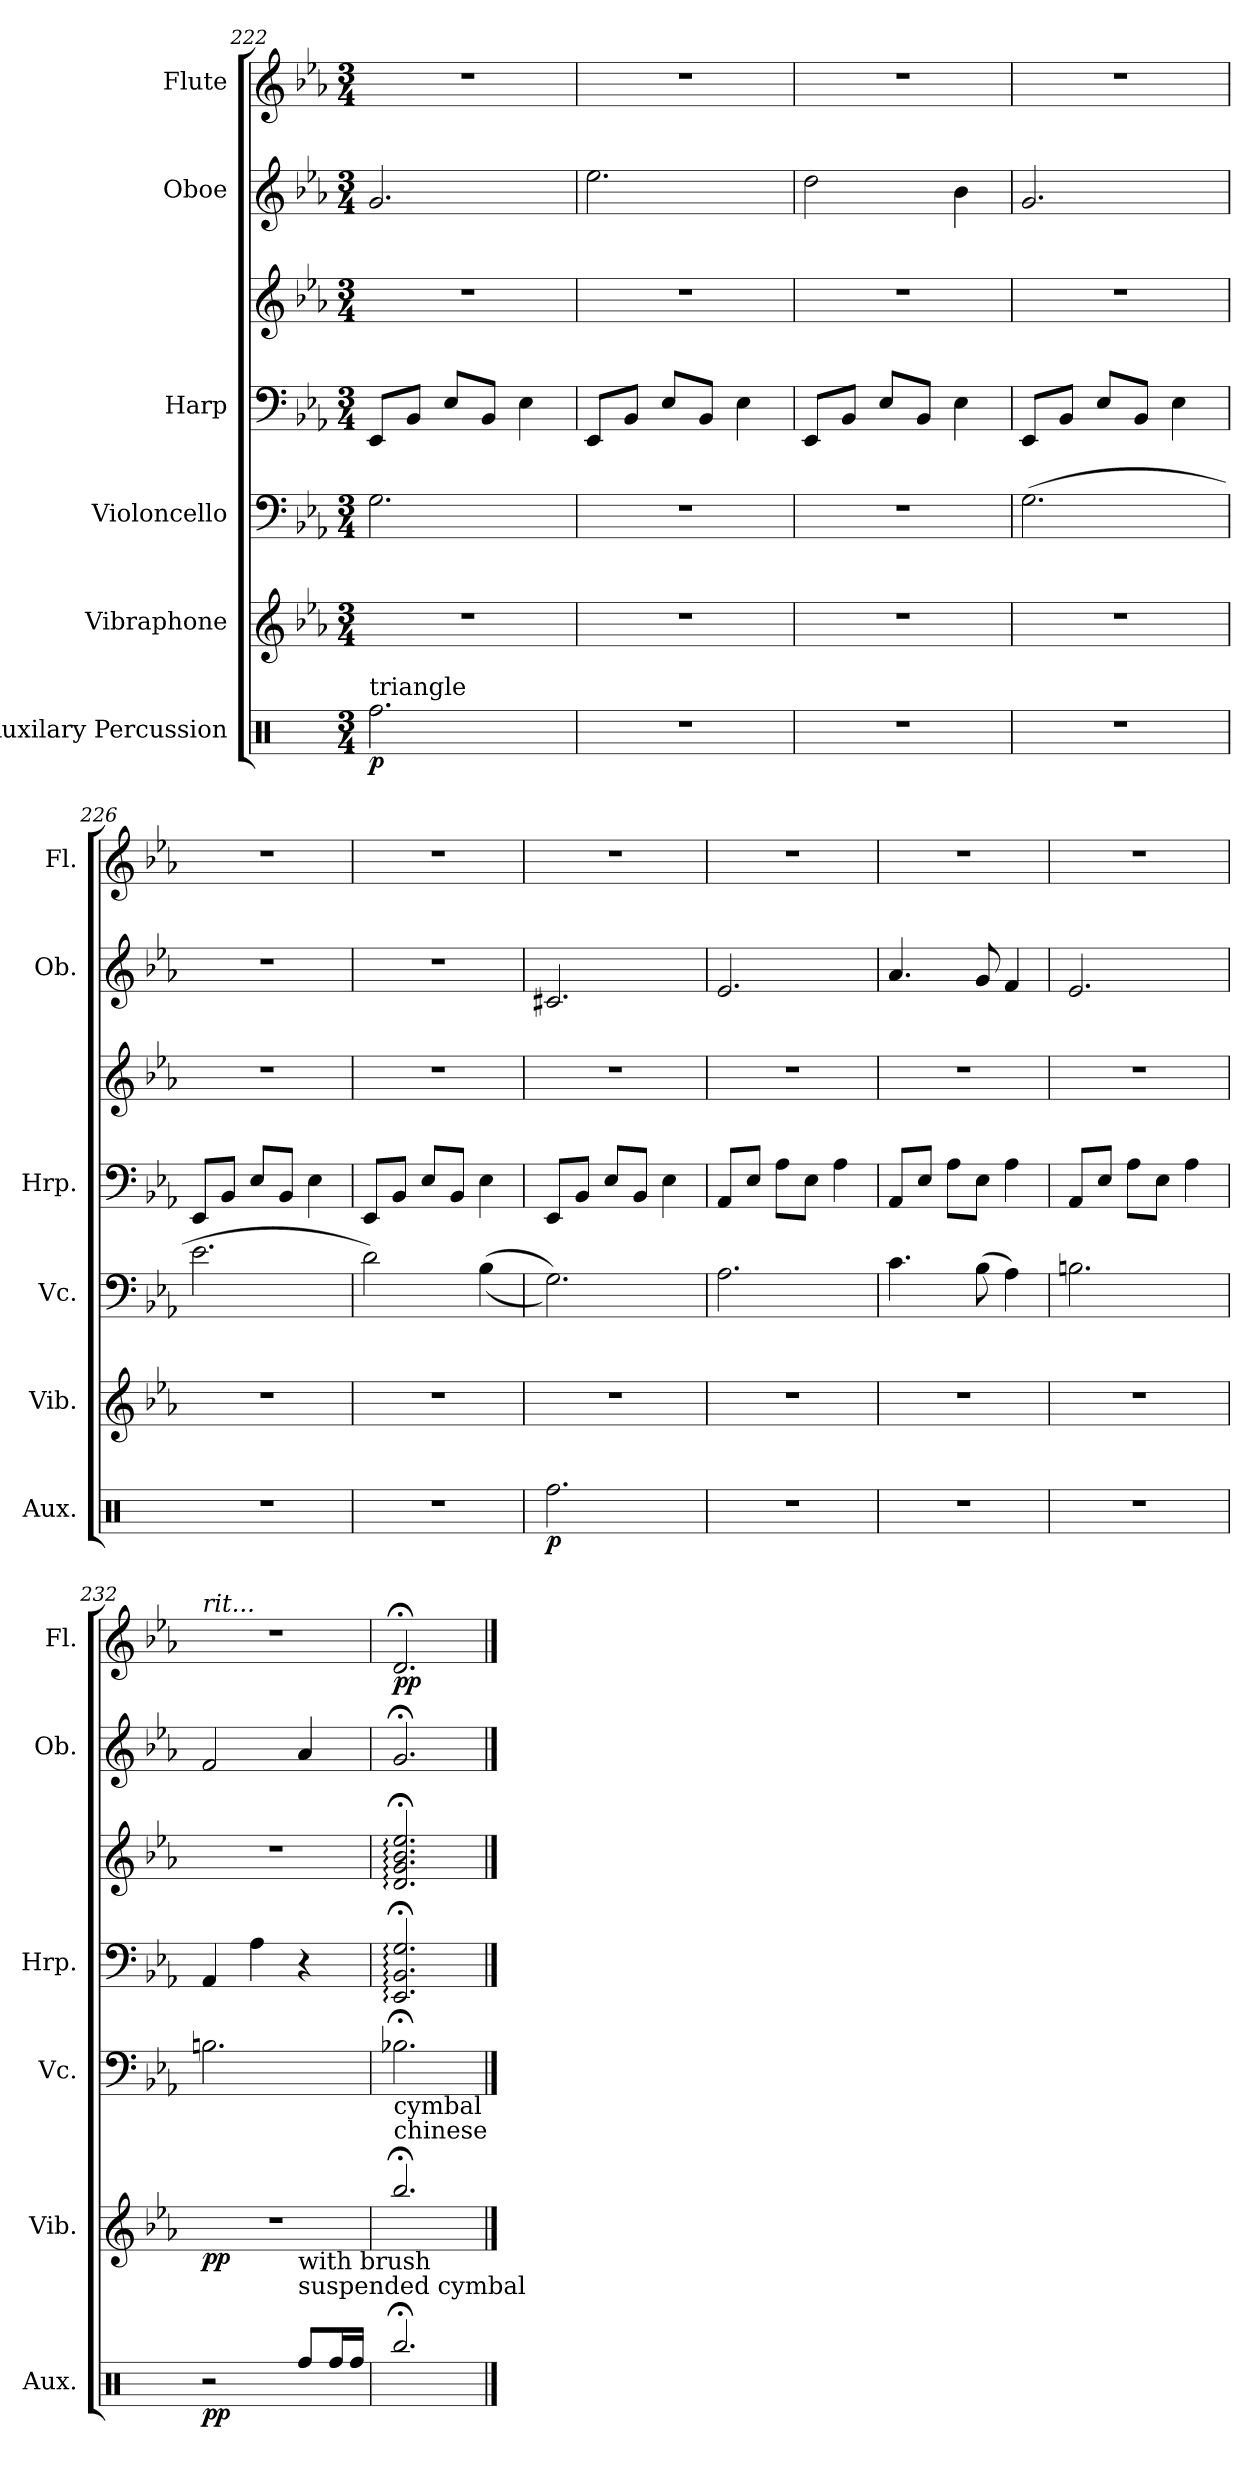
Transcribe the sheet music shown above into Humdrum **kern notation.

**kern	**dynam	**kern	**dynam	**kern	**kern	**kern	**kern	**kern	**dynam
*part6	*part6	*part5	*part5	*part4	*part3	*part3	*part2	*part1	*part1
*staff7	*staff7	*staff6	*staff6	*staff5	*staff4	*staff3	*staff2	*staff1	*staff1
*I"Auxilary Percussion	*	*I"Vibraphone	*	*I"Violoncello	*I"Harp	*	*I"Oboe	*I"Flute	*
*I'Aux.	*	*I'Vib.	*	*I'Vc.	*I'Hrp.	*	*I'Ob.	*I'Fl.	*
*clefX	*	*clefG2	*	*clefF4	*clefF4	*clefG2	*clefG2	*clefG2	*
*k[]	*	*k[b-e-a-]	*	*k[b-e-a-]	*k[b-e-a-]	*k[b-e-a-]	*k[b-e-a-]	*k[b-e-a-]	*
*M3/4	*	*M3/4	*	*M3/4	*M3/4	*M3/4	*M3/4	*M3/4	*
=222	=222	=222	=222	=222	=222	=222	=222	=222	=222
!LO:TX:a:t=triangle	!	!	!	!	!	!	!	!	!
!	!LO:DY:b	!	!	!	!	!	!	!	!
2.Rff\	p	2.r	.	2.G\	8EE-/L	2.r	2.g/	2.r	.
.	.	.	.	.	8BB-/J	.	.	.	.
.	.	.	.	.	8E-/L	.	.	.	.
.	.	.	.	.	8BB-/J	.	.	.	.
.	.	.	.	.	4E-\	.	.	.	.
=223	=223	=223	=223	=223	=223	=223	=223	=223	=223
2.r	.	2.r	.	2.r	8EE-/L	2.r	2.ee-\	2.r	.
.	.	.	.	.	8BB-/J	.	.	.	.
.	.	.	.	.	8E-/L	.	.	.	.
.	.	.	.	.	8BB-/J	.	.	.	.
.	.	.	.	.	4E-\	.	.	.	.
=224	=224	=224	=224	=224	=224	=224	=224	=224	=224
2.r	.	2.r	.	2.r	8EE-/L	2.r	2dd\	2.r	.
.	.	.	.	.	8BB-/J	.	.	.	.
.	.	.	.	.	8E-/L	.	.	.	.
.	.	.	.	.	8BB-/J	.	.	.	.
.	.	.	.	.	4E-\	.	4b-\	.	.
!!LO:PB:g=z
=225	=225	=225	=225	=225	=225	=225	=225	=225	=225
2.r	.	2.r	.	(2.G\	8EE-/L	2.r	2.g/	2.r	.
.	.	.	.	.	8BB-/J	.	.	.	.
.	.	.	.	.	8E-/L	.	.	.	.
.	.	.	.	.	8BB-/J	.	.	.	.
.	.	.	.	.	4E-\	.	.	.	.
=226	=226	=226	=226	=226	=226	=226	=226	=226	=226
2.r	.	2.r	.	2.e-\	8EE-/L	2.r	2.r	2.r	.
.	.	.	.	.	8BB-/J	.	.	.	.
.	.	.	.	.	8E-/L	.	.	.	.
.	.	.	.	.	8BB-/J	.	.	.	.
.	.	.	.	.	4E-\	.	.	.	.
=227	=227	=227	=227	=227	=227	=227	=227	=227	=227
2.r	.	2.r	.	2d\)	8EE-/L	2.r	2.r	2.r	.
.	.	.	.	.	8BB-/J	.	.	.	.
.	.	.	.	.	8E-/L	.	.	.	.
.	.	.	.	.	8BB-/J	.	.	.	.
.	.	.	.	((4B-\	4E-\	.	.	.	.
=228	=228	=228	=228	=228	=228	=228	=228	=228	=228
!	!LO:DY:b	!	!	!	!	!	!	!	!
2.Rff\	p	2.r	.	2.G\))	8EE-/L	2.r	2.c#X/	2.r	.
.	.	.	.	.	8BB-/J	.	.	.	.
.	.	.	.	.	8E-/L	.	.	.	.
.	.	.	.	.	8BB-/J	.	.	.	.
.	.	.	.	.	4E-\	.	.	.	.
=229	=229	=229	=229	=229	=229	=229	=229	=229	=229
2.r	.	2.r	.	2.A-\	8AA-/L	2.r	2.e-/	2.r	.
.	.	.	.	.	8E-/J	.	.	.	.
.	.	.	.	.	8A-\L	.	.	.	.
.	.	.	.	.	8E-\J	.	.	.	.
.	.	.	.	.	4A-\	.	.	.	.
=230	=230	=230	=230	=230	=230	=230	=230	=230	=230
2.r	.	2.r	.	4.c\	8AA-/L	2.r	4.a-/	2.r	.
.	.	.	.	.	8E-/J	.	.	.	.
.	.	.	.	.	8A-\L	.	.	.	.
.	.	.	.	(8B-\	8E-\J	.	8g/	.	.
.	.	.	.	4A-\)	4A-\	.	4f/	.	.
=231	=231	=231	=231	=231	=231	=231	=231	=231	=231
2.r	.	2.r	.	2.Bn\	8AA-/L	2.r	2.e-/	2.r	.
.	.	.	.	.	8E-/J	.	.	.	.
.	.	.	.	.	8A-\L	.	.	.	.
.	.	.	.	.	8E-\J	.	.	.	.
.	.	.	.	.	4A-\	.	.	.	.
!!LO:PB:g=z
=232	=232	=232	=232	=232	=232	=232	=232	=232	=232
*	*	*	*	*	*	*	*	*MM75	*
!	!	!	!	!	!	!	!	!LO:TX:a:i:t=rit...	!
!	!LO:DY:b	!	!LO:DY:b	!	!	!	!	!	!
2r	pp	2.r	pp	2.Bn\	4AA-/	2.r	2f/	2.r	.
.	.	.	.	.	4A-\	.	.	.	.
!LO:TX:a:t=suspended cymbal	!	!	!	!	!	!	!	!	!
!LO:TX:a:t=with brush	!	!	!	!	!	!	!	!	!
8Rff/L	.	.	.	.	4r	.	4a-/	.	.
16Rff/L	.	.	.	.	.	.	.	.	.
16Rff/JJ	.	.	.	.	.	.	.	.	.
=233	=233	=233	=233	=233	=233	=233	=233	=233	=233
*	*	*	*	*	*	*	*	*MM30	*
!	!	!LO:TX:a:t=chinese	!	!	!	!	!	!	!
!	!	!LO:TX:a:t=cymbal	!	!	!	!	!	!	!
!	!	!	!	!	!	!	!	!	!LO:DY:b
2.Rbb;</	.	2.bb-;</	.	2.B-X;<\	2.EE-/;<: 2.BB-/;<: 2.G/;<:	2.d/;<: 2.g/;<: 2.b-/;<: 2.ee-/;<:	2.g;</	2.d;</	pp
==	==	==	==	==	==	==	==	==	==
*-	*-	*-	*-	*-	*-	*-	*-	*-	*-
